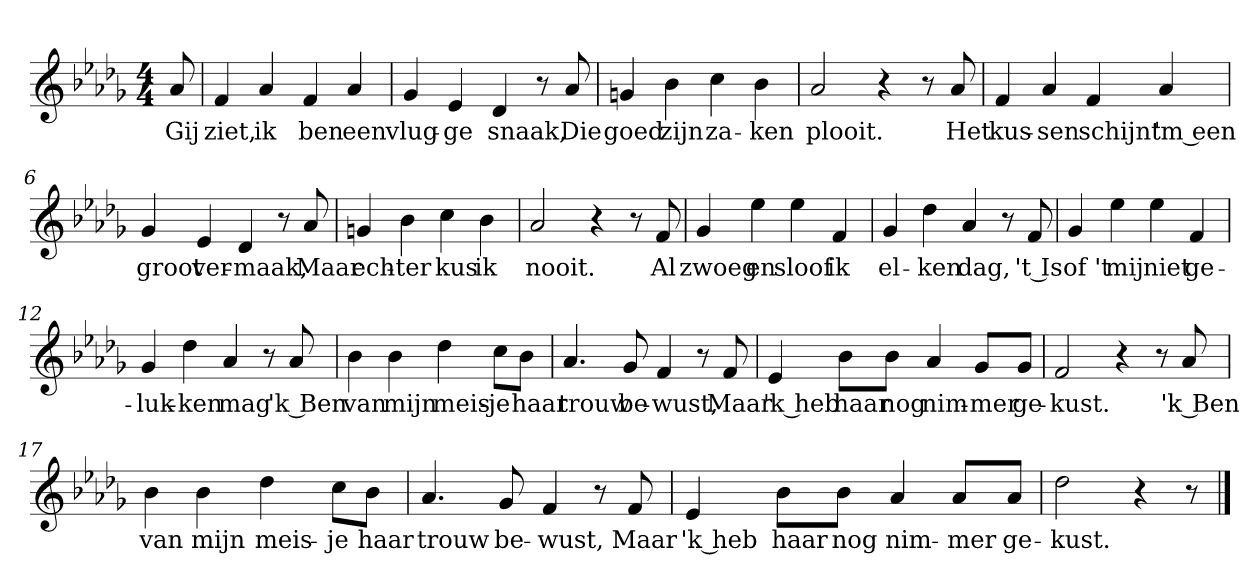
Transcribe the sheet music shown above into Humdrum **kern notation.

**kern	**text
*part1	*part1
*staff1	*staff1
*clefG2	*
*k[b-e-a-d-g-]	*
*D-:	*
*M4/4	*
*MM120	*
=	=
8a-	Gij
=1	=1
4f	ziet,
4a-	ik
4f	ben
4a-	een
=2	=2
4g-	vlug-
4e-	-ge
4d-	snaak,
8r	.
8a-	Die
=3	=3
4gn	goed
4b-	zijn
4cc	za-
4b-	-ken
=4	=4
2a-	plooit.
4r	.
8r	.
8a-	Het
=5	=5
4f	kus-
4a-	-sen
4f	schijnt
4a-	'm een
=6	=6
4g-	groot
4e-	ver-
4d-	-maak,
8r	.
8a-	Maar
=7	=7
4gn	ech-
4b-	-ter
4cc	kus
4b-	ik
=8	=8
2a-	nooit.
4r	.
8r	.
8f	Al
=9	=9
4g-	zwoeg
4ee-	en
4ee-	sloof
4f	ik
=10	=10
4g-	el-
4dd-	-ken
4a-	dag,
8r	.
8f	't Is
=11	=11
4g-	of 't
4ee-	mij
4ee-	niet
4f	ge-
=12	=12
4g-	-luk-
4dd-	-ken
4a-	mag
8r	.
8a-	'k Ben
=13	=13
4b-	van
4b-	mijn
4dd-	meis-
8cc\L	-je
8b-\J	haar
=14	=14
4.a-	trouw
8g-	be-
4f	-wust,
8r	.
8f	Maar
=15	=15
4e-	'k heb
8b-\L	haar
8b-\J	nog
4a-	nim-
8g-/L	-mer
8g-/J	ge-
=16	=16
2f	-kust.
4r	.
8r	.
8a-	'k Ben
=17	=17
4b-	van
4b-	mijn
4dd-	meis-
8cc\L	-je
8b-\J	haar
=18	=18
4.a-	trouw
8g-	be-
4f	-wust,
8r	.
8f	Maar
=19	=19
4e-	'k heb
8b-\L	haar
8b-\J	nog
4a-	nim-
8a-/L	-mer
8a-/J	ge-
=20	=20
2dd-	-kust.
4r	.
8r	.
==	==
*-	*-
